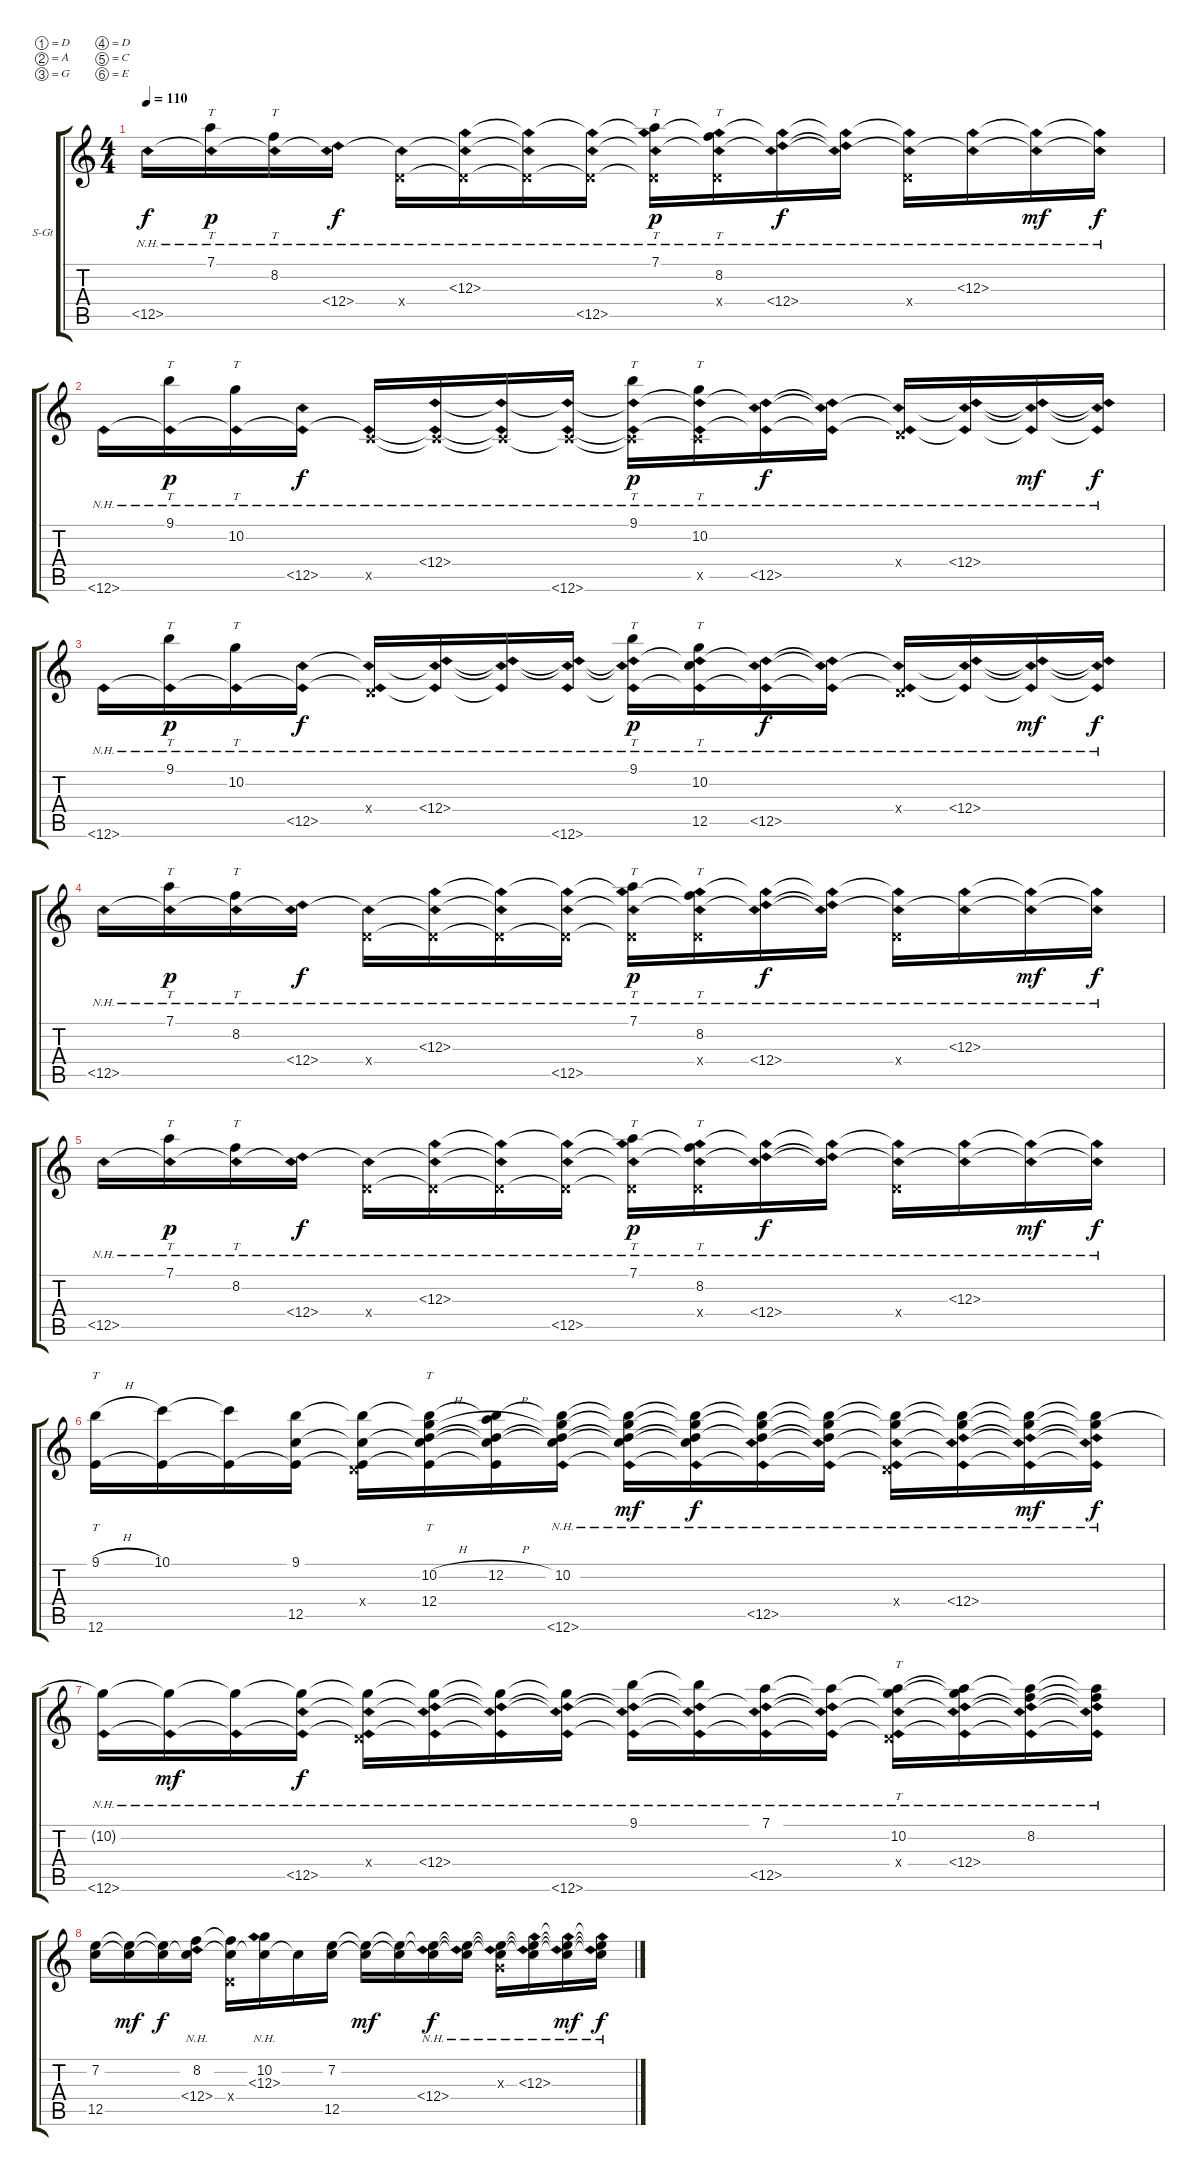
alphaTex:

\bracketExtendMode groupsimilarinstruments
\firstSystemTrackNameOrientation horizontal
\otherSystemsTrackNameOrientation horizontal
\track ("Pista 1" "S-Gt") {instrument acousticguitarsteel}
\staff {score tabs}
\tuning (D4 A3 G3 D3 C3 E2)
\ts (4 4)
\tempo 110
\clef g2
\ks c
12.5{nh}.16{dy f} (7.1 12.5{nh t}).16{tt dy p} (8.2 12.5{nh t}).16{tt} (12.4{nh} 12.5{nh t}).16{dy f} (0.4{x} 12.5{nh t}).16 (12.3{nh} 12.5{nh t} 0.4{x t}).16 (12.5{nh t} 0.4{x t} 12.3{nh t}).16 (12.5{nh} 0.4{x t} 12.3{nh t}).16 (7.1 0.4{x t} 12.3{nh t} 12.5{nh t}).16{tt dy p} (8.2 0.4{x} 12.3{nh t} 12.5{nh t}).16{tt} (12.4{nh} 12.3{nh t} 12.5{nh t}).16{dy f} (12.4{nh t} 12.3{nh t} 12.5{nh t}).16 (12.3{nh t} 0.4{x} 12.5{nh t}).16 (12.3{nh} 12.5{nh t}).16 (12.3{nh t} 12.5{nh t}).16{dy mf} (12.3{nh t} 12.5{nh t}).16{dy f} |
12.6{nh}.16 (9.1 12.6{nh t}).16{tt dy p} (10.2 12.6{nh t}).16{tt} (12.5{nh} 12.6{nh t}).16{dy f} (0.5{x} 12.6{nh t}).16 (12.4{nh} 12.6{nh t} 0.5{x t}).16 (12.6{nh t} 0.5{x t} 12.4{nh t}).16 (12.6{nh} 0.5{x t} 12.4{nh t}).16 (9.1 0.5{x t} 12.4{nh t} 12.6{nh t}).16{tt dy p} (10.2 0.5{x} 12.4{nh t} 12.6{nh t}).16{tt} (12.5{nh} 12.4{nh t} 12.6{nh t}).16{dy f} (12.4{nh t} 12.5{nh t} 12.6{nh t}).16 (0.4{x} 12.5{nh t} 12.6{nh t}).16 (12.4{nh} 12.5{nh t} 12.6{nh t}).16 (12.4{nh t} 12.5{nh t} 12.6{nh t}).16{dy mf} (12.4{nh t} 12.5{nh t} 12.6{nh t}).16{dy f} |
12.6{nh}.16 (9.1 12.6{nh t}).16{tt dy p} (10.2 12.6{nh t}).16{tt} (12.5{nh} 12.6{nh t}).16{dy f} (0.4{x} 12.6{nh t} 12.5{nh t}).16 (12.4{nh} 12.6{nh t} 12.5{nh t}).16 (12.6{nh t} 12.5{nh t} 12.4{nh t}).16 (12.6{nh} 12.5{nh t} 12.4{nh t}).16 (9.1 12.5{nh t} 12.4{nh t} 12.6{nh t}).16{tt dy p} (10.2 12.5 12.4{nh t} 12.6{nh t}).16{tt} (12.5{nh} 12.4{nh t} 12.6{nh t}).16{dy f} (12.4{nh t} 12.5{nh t} 12.6{nh t}).16 (0.4{x} 12.5{nh t} 12.6{nh t}).16 (12.4{nh} 12.5{nh t} 12.6{nh t}).16 (12.4{nh t} 12.5{nh t} 12.6{nh t}).16{dy mf} (12.4{nh t} 12.5{nh t} 12.6{nh t}).16{dy f} |
12.5{nh}.16 (7.1 12.5{nh t}).16{tt dy p} (8.2 12.5{nh t}).16{tt} (12.4{nh} 12.5{nh t}).16{dy f} (0.4{x} 12.5{nh t}).16 (12.3{nh} 12.5{nh t} 0.4{x t}).16 (12.5{nh t} 0.4{x t} 12.3{nh t}).16 (12.5{nh} 0.4{x t} 12.3{nh t}).16 (7.1 0.4{x t} 12.3{nh t} 12.5{nh t}).16{tt dy p} (8.2 0.4{x} 12.3{nh t} 12.5{nh t}).16{tt} (12.4{nh} 12.3{nh t} 12.5{nh t}).16{dy f} (12.4{nh t} 12.3{nh t} 12.5{nh t}).16 (12.3{nh t} 0.4{x} 12.5{nh t}).16 (12.3{nh} 12.5{nh t}).16 (12.3{nh t} 12.5{nh t}).16{dy mf} (12.3{nh t} 12.5{nh t}).16{dy f} |
12.5{nh}.16 (7.1 12.5{nh t}).16{tt dy p} (8.2 12.5{nh t}).16{tt} (12.4{nh} 12.5{nh t}).16{dy f} (0.4{x} 12.5{nh t}).16 (12.3{nh} 12.5{nh t} 0.4{x t}).16 (12.5{nh t} 0.4{x t} 12.3{nh t}).16 (12.5{nh} 0.4{x t} 12.3{nh t}).16 (7.1 0.4{x t} 12.3{nh t} 12.5{nh t}).16{tt dy p} (8.2 0.4{x} 12.3{nh t} 12.5{nh t}).16{tt} (12.4{nh} 12.3{nh t} 12.5{nh t}).16{dy f} (12.4{nh t} 12.3{nh t} 12.5{nh t}).16 (12.3{nh t} 0.4{x} 12.5{nh t}).16 (12.3{nh} 12.5{nh t}).16 (12.3{nh t} 12.5{nh t}).16{dy mf} (12.3{nh t} 12.5{nh t}).16{dy f} |
(9.1{h} 12.6).16{tt} (10.1 12.6{t}).16 (10.1{t} 12.6{t}).16 (9.1 12.5 12.6{t}).16 (0.4{x} 12.6{t} 12.5{t} 9.1{t}).16 (10.2{h} 12.4 12.6{t} 12.5{t} 9.1{t}).16{tt} (12.2{h} 12.6{t} 12.5{t} 12.4{t} 9.1{t}).16 (10.2 12.6{nh} 12.5{t} 12.4{t} 9.1{t}).16 (12.5{t} 12.4{t} 9.1{t} 12.6{nh t} 10.2{t}).16{dy mf} (12.5{t} 12.4{t} 9.1{t} 12.6{nh t} 10.2{t}).16{dy f} (12.5{nh} 12.4{t} 9.1{t} 12.6{nh t} 10.2{t}).16 (12.4{t} 9.1{t} 12.5{nh t} 12.6{nh t} 10.2{t}).16 (0.4{x} 9.1{t} 12.5{nh t} 12.6{nh t} 10.2{t}).16 (12.4{nh} 9.1{t} 12.5{nh t} 12.6{nh t} 10.2{t}).16 (9.1{t} 12.4{nh t} 12.5{nh t} 12.6{nh t} 10.2{t}).16{dy mf} (9.1{t} 12.4{nh t} 12.5{nh t} 12.6{nh t} 10.2{t}).16{dy f} |
(12.6{nh} 10.2{t}).16 (12.6{nh t} 10.2{t}).16{dy mf} (12.6{nh t} 10.2{t}).16 (12.5{nh} 12.6{nh t} 10.2{t}).16{dy f} (0.4{x} 12.6{nh t} 10.2{t} 12.5{nh t}).16 (12.4{nh} 12.6{nh t} 10.2{t} 12.5{nh t}).16 (12.6{nh t} 10.2{t} 12.5{nh t} 12.4{nh t}).16 (10.2{t} 12.6{nh} 12.5{nh t} 12.4{nh t}).16 (9.1 12.5{nh t} 12.4{nh t} 12.6{nh t}).16 (9.1{t} 12.5{nh t} 12.4{nh t} 12.6{nh t}).16 (7.1 12.5{nh} 12.4{nh t} 12.6{nh t}).16 (12.4{nh t} 7.1{t} 12.5{nh t} 12.6{nh t}).16 (10.2 0.4{x} 7.1{t} 12.5{nh t} 12.6{nh t}).16{tt} (10.2{t} 12.4{nh} 7.1{t} 12.5{nh t} 12.6{nh t}).16 (8.2 7.1{t} 12.4{nh t} 12.5{nh t} 12.6{nh t}).16 (7.1{t} 8.2{t} 12.4{nh t} 12.5{nh t} 12.6{nh t}).16 |
(7.2 12.5).16 (7.2{t} 12.5{t}).16{dy mf} (7.2{t} 12.5{t}).16{dy f} (8.2 12.4{nh} 12.5{t}).16 (8.2{t} 0.4{x} 12.5{t}).16 (10.2 12.3{nh} 12.5{t}).16 12.5{t}.16 (7.2 12.5).16 (12.5{t} 7.2{t}).16{dy mf} (12.5{t} 7.2{t}).16 (12.4{nh} 12.5{t} 7.2{t}).16{dy f} (12.4{nh t} 12.5{t} 7.2{t}).16 (0.3{x} 12.4{nh t} 12.5{t} 7.2{t}).16 (12.3{nh} 12.4{nh t} 12.5{t} 7.2{t}).16 (12.3{nh t} 12.4{nh t} 12.5{t} 7.2{t}).16{dy mf} (12.3{nh t} 12.4{nh t} 12.5{t} 7.2{t}).16{dy f}
